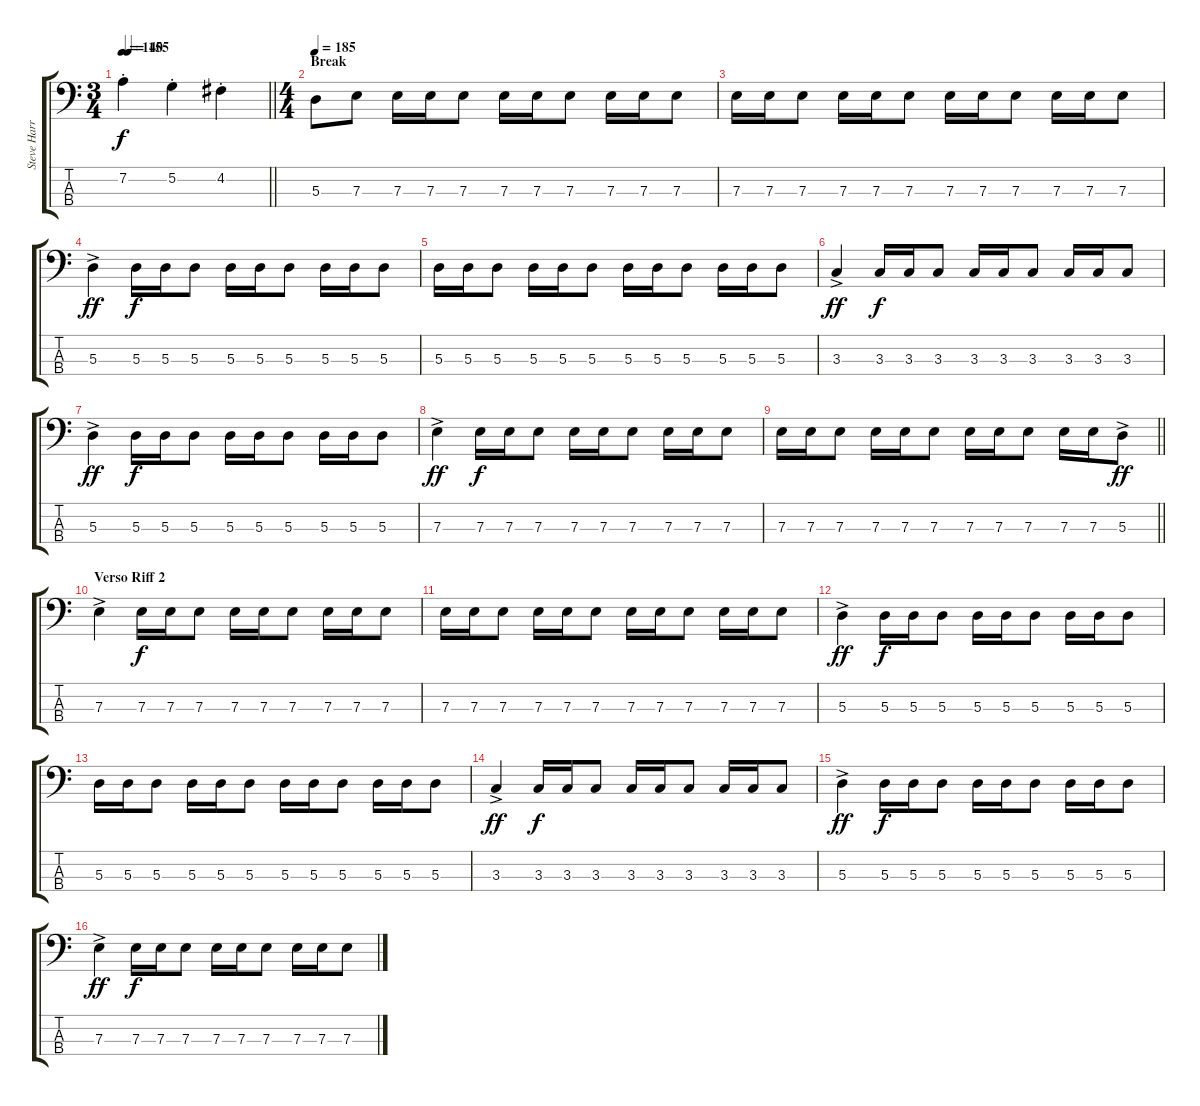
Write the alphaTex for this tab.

\track ("Steve Harris" "Steve Harr") {instrument electricbassfinger}
\staff {score tabs}
\tuning (G2 D2 A1 E1) {hide}
\ts (3 4)
\tempo 140
\tempo (155 0.041666666666666664)
\clef f4
\barLineRight lightlight
\ks c
7.2{st}.4{dy f} 5.2{st}.4 4.2{st}.4 |
\ts (4 4)
\section ("" "Break")
\tempo 185
5.3.8 7.3.8 7.3.16 7.3.16 7.3.8 7.3.16 7.3.16 7.3.8 7.3.16 7.3.16 7.3.8 |
7.3.16 7.3.16 7.3.8 7.3.16 7.3.16 7.3.8 7.3.16 7.3.16 7.3.8 7.3.16 7.3.16 7.3.8 |
5.3{ac}.4{dy ff} 5.3.16{dy f} 5.3.16 5.3.8 5.3.16 5.3.16 5.3.8 5.3.16 5.3.16 5.3.8 |
5.3.16 5.3.16 5.3.8 5.3.16 5.3.16 5.3.8 5.3.16 5.3.16 5.3.8 5.3.16 5.3.16 5.3.8 |
3.3{ac}.4{dy ff} 3.3.16{dy f} 3.3.16 3.3.8 3.3.16 3.3.16 3.3.8 3.3.16 3.3.16 3.3.8 |
5.3{ac}.4{dy ff} 5.3.16{dy f} 5.3.16 5.3.8 5.3.16 5.3.16 5.3.8 5.3.16 5.3.16 5.3.8 |
7.3{ac}.4{dy ff} 7.3.16{dy f} 7.3.16 7.3.8 7.3.16 7.3.16 7.3.8 7.3.16 7.3.16 7.3.8 |
\barLineRight lightlight
7.3.16 7.3.16 7.3.8 7.3.16 7.3.16 7.3.8 7.3.16 7.3.16 7.3.8 7.3.16 7.3.16 5.3{ac}.8{dy ff} |
\section ("" "Verso Riff 2")
7.3{ac}.4 7.3.16{dy f} 7.3.16 7.3.8 7.3.16 7.3.16 7.3.8 7.3.16 7.3.16 7.3.8 |
7.3.16 7.3.16 7.3.8 7.3.16 7.3.16 7.3.8 7.3.16 7.3.16 7.3.8 7.3.16 7.3.16 7.3.8 |
5.3{ac}.4{dy ff} 5.3.16{dy f} 5.3.16 5.3.8 5.3.16 5.3.16 5.3.8 5.3.16 5.3.16 5.3.8 |
5.3.16 5.3.16 5.3.8 5.3.16 5.3.16 5.3.8 5.3.16 5.3.16 5.3.8 5.3.16 5.3.16 5.3.8 |
3.3{ac}.4{dy ff} 3.3.16{dy f} 3.3.16 3.3.8 3.3.16 3.3.16 3.3.8 3.3.16 3.3.16 3.3.8 |
5.3{ac}.4{dy ff} 5.3.16{dy f} 5.3.16 5.3.8 5.3.16 5.3.16 5.3.8 5.3.16 5.3.16 5.3.8 |
7.3{ac}.4{dy ff} 7.3.16{dy f} 7.3.16 7.3.8 7.3.16 7.3.16 7.3.8 7.3.16 7.3.16 7.3.8
